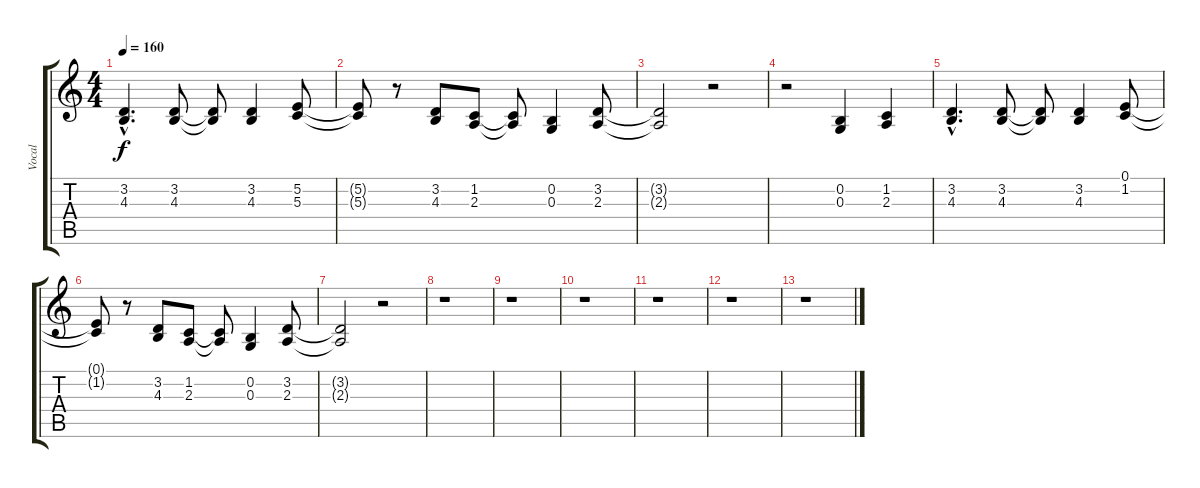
\track ("Vocal" "Vocal") {instrument lead5charang}
\staff {score tabs}
\tuning (E4 B3 G3 D3 A2 E2) {hide}
\ts (4 4)
\tempo 160
\clef g2
\ks c
(3.2{hac} 4.3{hac}).4{d dy f} (3.2 4.3).8 (3.2{t} 4.3{t}).8 (3.2 4.3).4 (5.2 5.3).8 |
(5.2{t} 5.3{t}).8 r.8 (3.2 4.3).8 (1.2 2.3).8 (1.2{t} 2.3{t}).8 (0.2 0.3).4 (3.2 2.3).8 |
(3.2{t} 2.3{t}).2 r.2 |
r.2 (0.2 0.3).4 (1.2 2.3).4 |
(3.2{hac} 4.3{hac}).4{d} (3.2 4.3).8 (3.2{t} 4.3{t}).8 (3.2 4.3).4 (0.1 1.2).8 |
(0.1{t} 1.2{t}).8 r.8 (3.2 4.3).8 (1.2 2.3).8 (1.2{t} 2.3{t}).8 (0.2 0.3).4 (3.2 2.3).8 |
(3.2{t} 2.3{t}).2 r.2 |
r.1 |
r.1 |
r.1 |
r.1 |
r.1 |
r.1
